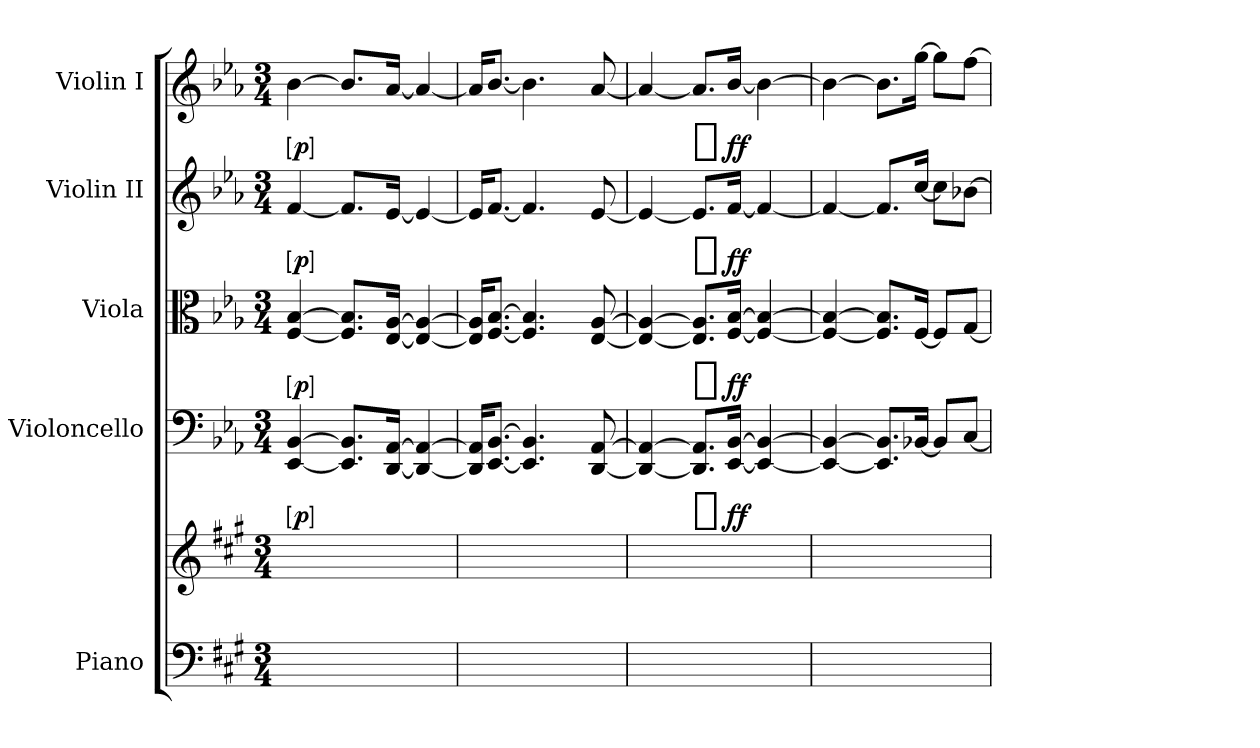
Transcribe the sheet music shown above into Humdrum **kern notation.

**kern	**kern	**kern	**dynam	**kern	**dynam	**kern	**dynam	**kern	**dynam
*part5	*part5	*part4	*part4	*part3	*part3	*part2	*part2	*part1	*part1
*staff6	*staff5	*staff4	*staff4	*staff3	*staff3	*staff2	*staff2	*staff1	*staff1
*I"Piano	*	*I"Violoncello	*	*I"Viola	*	*I"Violin II	*	*I"Violin I	*
*I'Pno	*	*I'Vc.	*	*I'Vla.	*	*I'Vln. II	*	*I'Vln. I	*
*clefF4	*clefG2	*clefF4	*	*clefC3	*	*clefG2	*	*clefG2	*
*k[f#c#g#]	*k[f#c#g#]	*k[b-e-a-]	*	*k[b-e-a-]	*	*k[b-e-a-]	*	*k[b-e-a-]	*
*A:	*A:	*E-:	*	*E-:	*	*E-:	*	*E-:	*
*M3/4	*M3/4	*M3/4	*	*M3/4	*	*M3/4	*	*M3/4	*
=1	=1	=1	=1	=1	=1	=1	=1	=1	=1
!	!	!	!LO:DY:ed=brack	!	!LO:DY:ed=brack	!	!LO:DY:ed=brack	!	!LO:DY:ed=brack
8ryy	8ryy	[4EE- [4BB-	p	[4F [4B-	p	[4f	p	[4b-	p
4ryy	8ryy	.	.	.	.	.	.	.	.
.	2ryy	8.EE-] 8.BB-]L	.	8.F] 8.B-]L	.	8.fL]	.	8.b-L]	.
8ryy	.	.	.	.	.	.	.	.	.
.	.	[16DD [16AA-Jk	.	[16E- [16A-Jk	.	[16e-Jk	.	[16a-Jk	.
4ryy	.	4DD_ 4AA-_	.	4E-_ 4A-_	.	4e-_	.	4a-_	.
=2	=2	=2	=2	=2	=2	=2	=2	=2	=2
2.ryy	4ryy	16DD] 16AA-]KL	.	16E-] 16A-]KL	.	16e-KL]	.	16a-KL]	.
.	.	[8.EE- [8.BB-J	.	[8.F [8.B-J	.	[8.fJ	.	[8.b-J	.
.	4ryy	4.EE-] 4.BB-]	.	4.F] 4.B-]	.	4.f]	.	4.b-]	.
.	8.ryy	.	.	.	.	.	.	.	.
.	.	[8DD [8AA-	.	[8E- [8A-	.	[8e-	.	[8a-	.
.	16ryy	.	.	.	.	.	.	.	.
=3	=3	=3	=3	=3	=3	=3	=3	=3	=3
2.ryy	8ryy	4DD_ 4AA-_	.	4E-_ 4A-_	.	4e-_	.	4a-_	.
.	8ryy	.	.	.	.	.	.	.	.
!	!	!	!LO:DY:t=%s -	!	!LO:DY:t=%s -	!	!LO:DY:t=%s -	!	!LO:DY:t=%s -
.	4.ryy	8.DD] 8.AA-]L	mp	8.E-] 8.A-]L	mp	8.e-L]	mp	8.a-L]	mp
.	.	[16EE- [16BB-Jk	ff	[16F [16B-Jk	ff	[16fJk	ff	[16b-Jk	ff
.	.	4EE-_ 4BB-_	.	4F_ 4B-_	.	4f_	.	4b-_	.
.	8ryy	.	.	.	.	.	.	.	.
=4	=4	=4	=4	=4	=4	=4	=4	=4	=4
8ryy	8ryy	4EE-_ 4BB-_	.	4F_ 4B-_	.	4f_	.	4b-_	.
4.ryy	4.ryy	.	.	.	.	.	.	.	.
.	.	8.EE-] 8.BB-]L	.	8.F] 8.B-]L	.	8.fL]	.	8.b-L]	.
.	.	[16BB-XJk	.	[16FJk	.	[16ccJk	.	[16ggJk	.
4ryy	4ryy	8BB-L]	.	8FL]	.	8ccL]	.	8ggL]	.
.	.	[8CJ	.	[8GJ	.	[8b-XJ	.	[8ffJ	.
=	=	=	=	=	=	=	=	=	=
*-	*-	*-	*-	*-	*-	*-	*-	*-	*-
